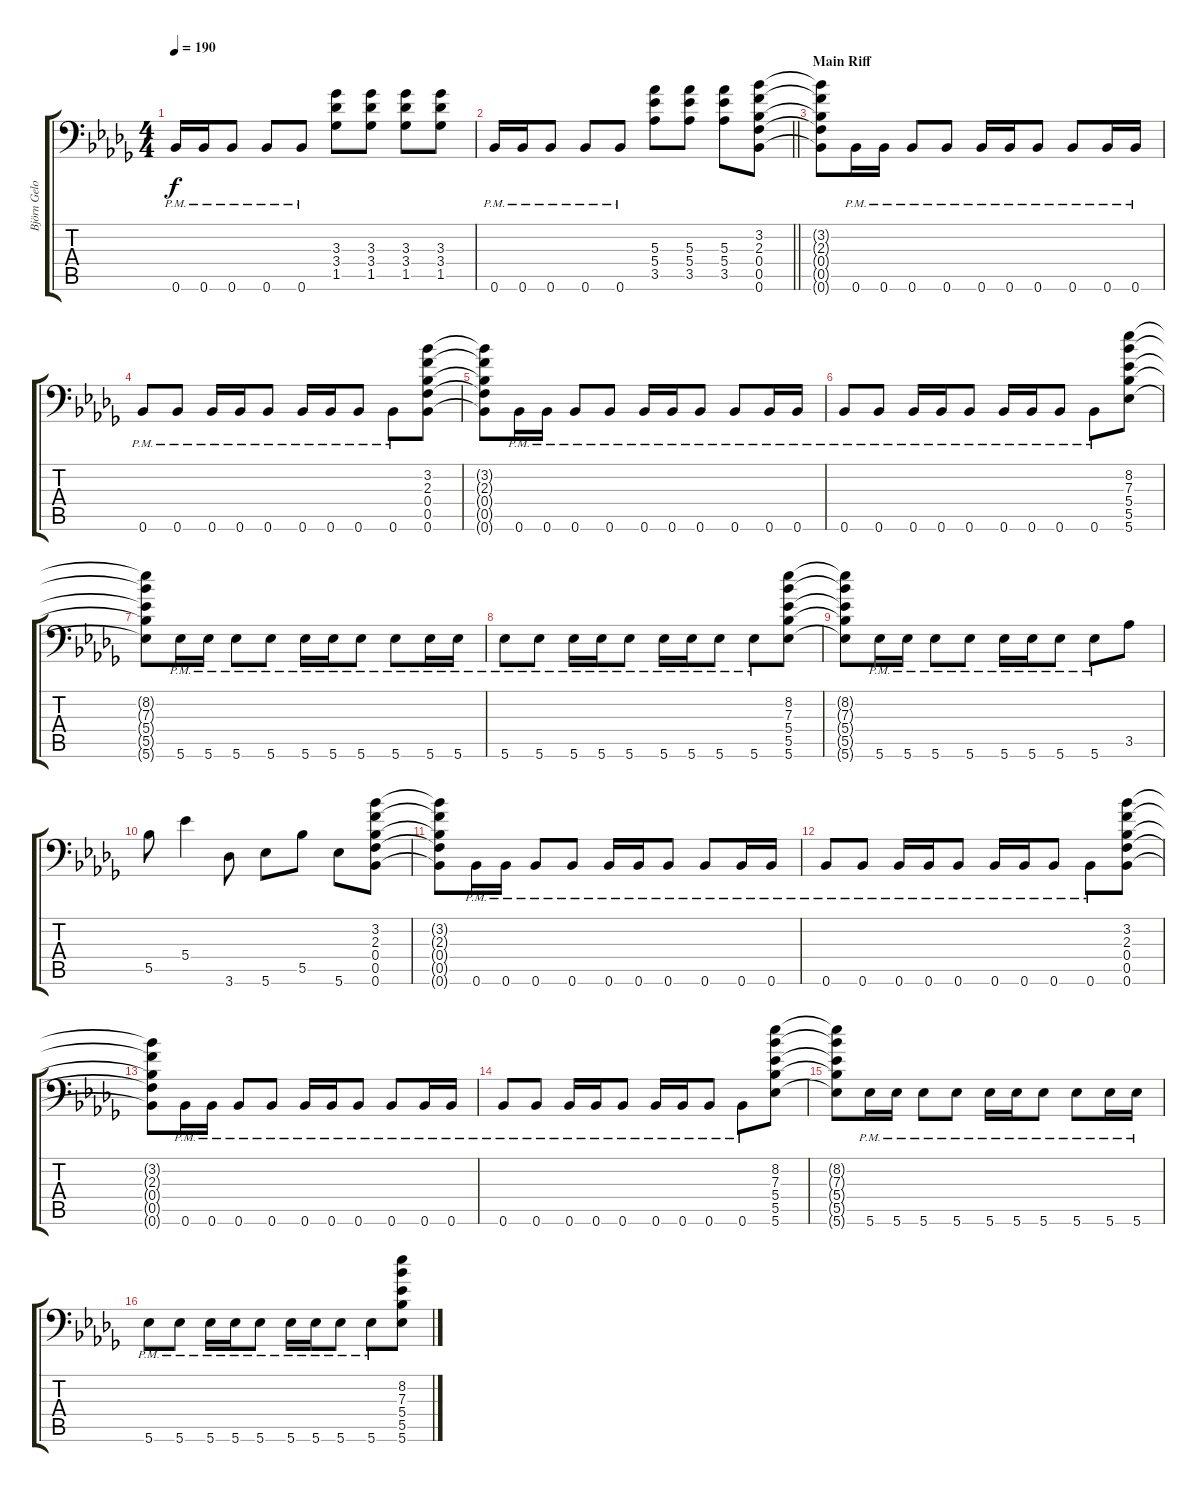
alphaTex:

\track ("Björn Gelotte" "Björn Gelo") {instrument distortionguitar}
\staff {score tabs}
\tuning (C4 G3 Eb3 Bb2 F2 Bb1) {hide}
\ts (4 4)
\tempo 190
\clef f4
\ks db
0.6{pm}.16{dy f} 0.6{pm}.16 0.6{pm}.8 0.6{pm}.8 0.6{pm}.8 (3.3 3.4 1.5).8 (3.3 3.4 1.5).8 (3.3 3.4 1.5).8 (3.3 3.4 1.5).8 |
\barLineRight lightlight
0.6{pm}.16 0.6{pm}.16 0.6{pm}.8 0.6{pm}.8 0.6{pm}.8 (5.3 5.4 3.5).8 (5.3 5.4 3.5).8 (5.3 5.4 3.5).8 (3.2 2.3 0.4 0.5 0.6).8 |
\section ("" "Main Riff")
(3.2{t} 2.3{t} 0.4{t} 0.5{t} 0.6{t}).8 0.6{pm}.16 0.6{pm}.16 0.6{pm}.8 0.6{pm}.8 0.6{pm}.16 0.6{pm}.16 0.6{pm}.8 0.6{pm}.8 0.6{pm}.16 0.6{pm}.16 |
0.6{pm}.8 0.6{pm}.8 0.6{pm}.16 0.6{pm}.16 0.6{pm}.8 0.6{pm}.16 0.6{pm}.16 0.6{pm}.8 0.6{pm}.8 (3.2 2.3 0.4 0.5 0.6).8 |
(3.2{t} 2.3{t} 0.4{t} 0.5{t} 0.6{t}).8 0.6{pm}.16 0.6{pm}.16 0.6{pm}.8 0.6{pm}.8 0.6{pm}.16 0.6{pm}.16 0.6{pm}.8 0.6{pm}.8 0.6{pm}.16 0.6{pm}.16 |
0.6{pm}.8 0.6{pm}.8 0.6{pm}.16 0.6{pm}.16 0.6{pm}.8 0.6{pm}.16 0.6{pm}.16 0.6{pm}.8 0.6{pm}.8 (8.2 7.3 5.4 5.5 5.6).8 |
(8.2{t} 7.3{t} 5.4{t} 5.5{t} 5.6{t}).8 5.6{pm}.16 5.6{pm}.16 5.6{pm}.8 5.6{pm}.8 5.6{pm}.16 5.6{pm}.16 5.6{pm}.8 5.6{pm}.8 5.6{pm}.16 5.6{pm}.16 |
5.6{pm}.8 5.6{pm}.8 5.6{pm}.16 5.6{pm}.16 5.6{pm}.8 5.6{pm}.16 5.6{pm}.16 5.6{pm}.8 5.6{pm}.8 (8.2 7.3 5.4 5.5 5.6).8 |
(8.2{t} 7.3{t} 5.4{t} 5.5{t} 5.6{t}).8 5.6{pm}.16 5.6{pm}.16 5.6{pm}.8 5.6{pm}.8 5.6{pm}.16 5.6{pm}.16 5.6{pm}.8 5.6{pm}.8 3.5.8 |
5.5.8 5.4.4 3.6.8 5.6.8 5.5.8 5.6.8 (3.2 2.3 0.4 0.5 0.6).8 |
(3.2{t} 2.3{t} 0.4{t} 0.5{t} 0.6{t}).8 0.6{pm}.16 0.6{pm}.16 0.6{pm}.8 0.6{pm}.8 0.6{pm}.16 0.6{pm}.16 0.6{pm}.8 0.6{pm}.8 0.6{pm}.16 0.6{pm}.16 |
0.6{pm}.8 0.6{pm}.8 0.6{pm}.16 0.6{pm}.16 0.6{pm}.8 0.6{pm}.16 0.6{pm}.16 0.6{pm}.8 0.6{pm}.8 (3.2 2.3 0.4 0.5 0.6).8 |
(3.2{t} 2.3{t} 0.4{t} 0.5{t} 0.6{t}).8 0.6{pm}.16 0.6{pm}.16 0.6{pm}.8 0.6{pm}.8 0.6{pm}.16 0.6{pm}.16 0.6{pm}.8 0.6{pm}.8 0.6{pm}.16 0.6{pm}.16 |
0.6{pm}.8 0.6{pm}.8 0.6{pm}.16 0.6{pm}.16 0.6{pm}.8 0.6{pm}.16 0.6{pm}.16 0.6{pm}.8 0.6{pm}.8 (8.2 7.3 5.4 5.5 5.6).8 |
(8.2{t} 7.3{t} 5.4{t} 5.5{t} 5.6{t}).8 5.6{pm}.16 5.6{pm}.16 5.6{pm}.8 5.6{pm}.8 5.6{pm}.16 5.6{pm}.16 5.6{pm}.8 5.6{pm}.8 5.6{pm}.16 5.6{pm}.16 |
5.6{pm}.8 5.6{pm}.8 5.6{pm}.16 5.6{pm}.16 5.6{pm}.8 5.6{pm}.16 5.6{pm}.16 5.6{pm}.8 5.6{pm}.8 (8.2 7.3 5.4 5.5 5.6).8
